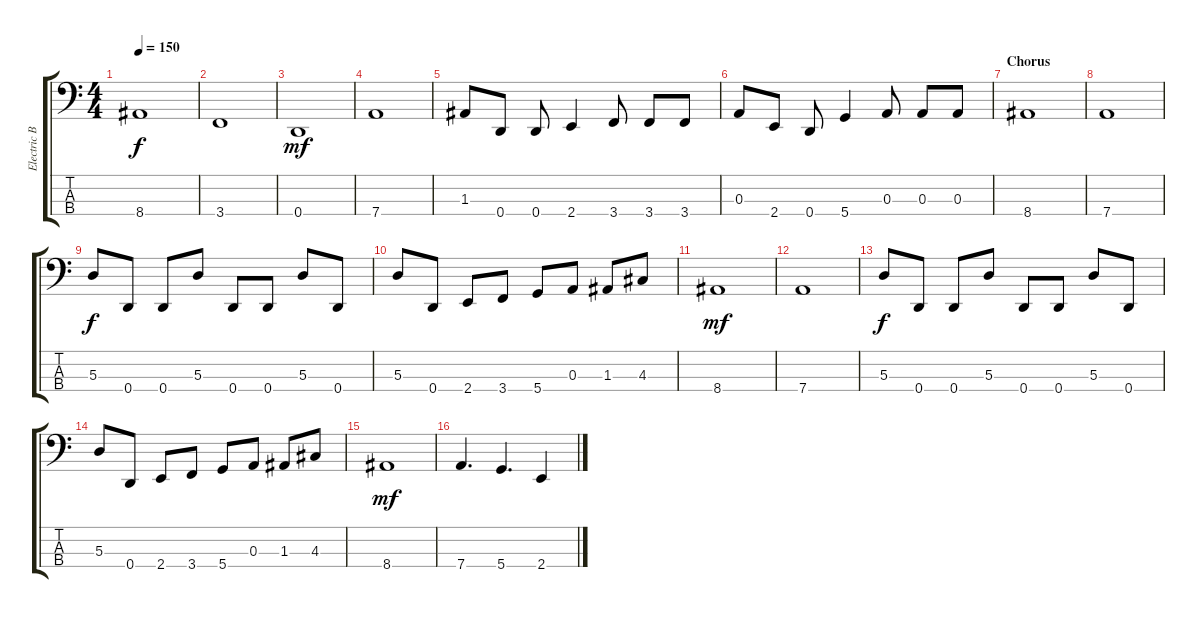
\track ("Electric Bass" "Electric B") {instrument electricbassfinger}
\staff {score tabs}
\tuning (G2 D2 A1 D1) {hide}
\ts (4 4)
\tempo 150
\clef f4
\ks c
8.4.1{dy f} |
3.4.1 |
0.4.1{dy mf} |
7.4.1 |
1.3.8 0.4.8 0.4.8 2.4.4 3.4.8 3.4.8 3.4.8 |
0.3.8 2.4.8 0.4.8 5.4.4 0.3.8 0.3.8 0.3.8 |
\section ("" "Chorus")
8.4.1 |
7.4.1 |
5.3.8{dy f} 0.4.8 0.4.8 5.3.8 0.4.8 0.4.8 5.3.8 0.4.8 |
5.3.8 0.4.8 2.4.8 3.4.8 5.4.8 0.3.8 1.3.8 4.3.8 |
8.4.1{dy mf} |
7.4.1 |
5.3.8{dy f} 0.4.8 0.4.8 5.3.8 0.4.8 0.4.8 5.3.8 0.4.8 |
5.3.8 0.4.8 2.4.8 3.4.8 5.4.8 0.3.8 1.3.8 4.3.8 |
8.4.1{dy mf} |
7.4.4{d} 5.4.4{d} 2.4.4
